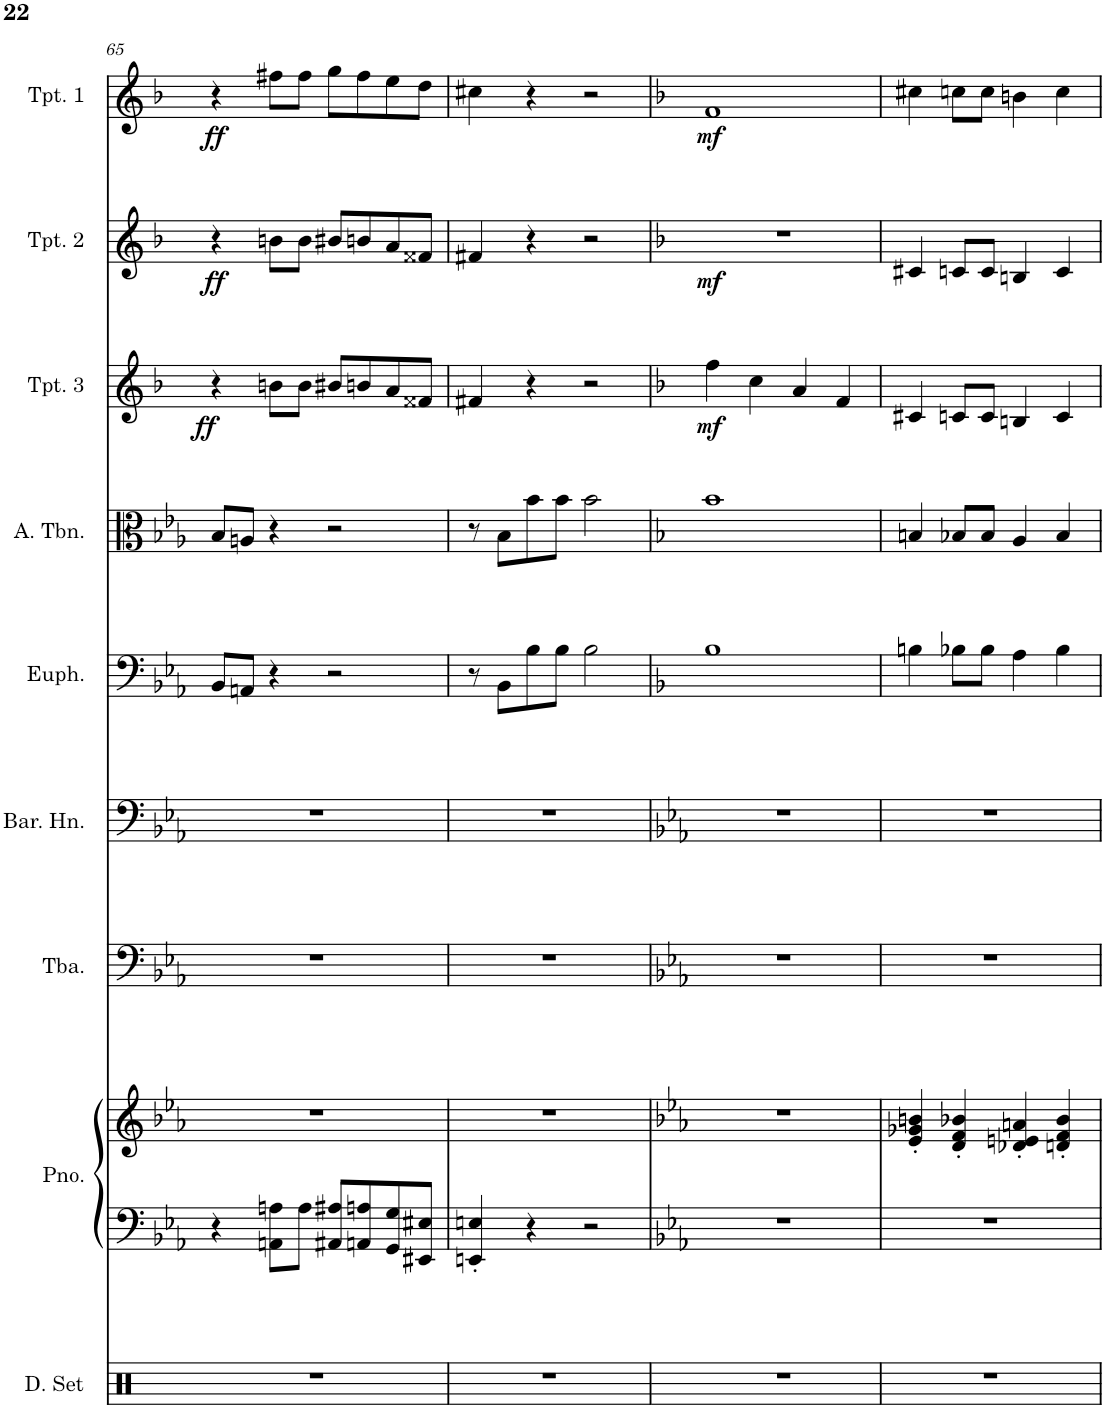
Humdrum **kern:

**kern	**kern	**kern	**kern	**kern	**kern	**kern	**kern	**dynam	**kern	**dynam	**kern	**dynam
*part9	*part8	*part8	*part7	*part6	*part5	*part4	*part3	*part3	*part2	*part2	*part1	*part1
*staff10	*staff9	*staff8	*staff7	*staff6	*staff5	*staff4	*staff3	*staff3	*staff2	*staff2	*staff1	*staff1
*I"Drumset	*I"Grand Piano	*	*I"Tuba	*I"Baritone Horn	*I"Euphonium	*I"Alto Trombone	*I"Trumpet 3	*	*I"Trumpet 2	*	*I"Trumpet 1	*
*I'D. Set	*I'Pno.	*	*I'Tba.	*I'Bar. Hn.	*I'Euph.	*I'A. Tbn.	*I'Tpt. 3	*	*I'Tpt. 2	*	*I'Tpt. 1	*
!!LO:PB:g=z
*clefX	*clefF4	*clefG2	*clefF4	*clefF4	*clefF4	*clefC3	*clefG2	*	*clefG2	*	*clefG2	*
*	*	*	*	*Trd4c7	*	*	*Trd1c2	*	*Trd1c2	*	*Trd1c2	*
*k[]	*k[b-e-a-]	*k[b-e-a-]	*k[b-e-a-]	*k[b-e-a-]	*k[b-e-a-]	*k[b-e-a-]	*k[b-]	*	*k[b-]	*	*k[b-]	*
*M4/4	*M4/4	*M4/4	*M4/4	*M4/4	*M4/4	*M4/4	*M4/4	*	*M4/4	*	*M4/4	*
=65	=65	=65	=65	=65	=65	=65	=65	=65	=65	=65	=65	=65
!	!	!	!	!	!	!	!	!LO:DY:b	!	!LO:DY:b	!	!LO:DY:b
1r	4r	1r	1r	1r	8BB-/L	8B-/L	4r	ff	4r	ff	4r	ff
.	.	.	.	.	8AAn/J	8An/J	.	.	.	.	.	.
.	8AAn\ 8An\L	.	.	.	4r	4r	8bn\L	.	8bn\L	.	8ff#X\L	.
.	8A\J	.	.	.	.	.	8b\J	.	8b\J	.	8ff#\J	.
.	8AA#X/ 8A#X/L	.	.	.	2r	2r	8b#X/L	.	8b#X/L	.	8gg\L	.
.	8AAn/ 8An/	.	.	.	.	.	8bn/	.	8bn/	.	8ff#\	.
.	8GG/ 8G/	.	.	.	.	.	8a/	.	8a/	.	8ee\	.
.	8EE#X/ 8E#X/J	.	.	.	.	.	8f##X/J	.	8f##X/J	.	8dd\J	.
=66	=66	=66	=66	=66	=66	=66	=66	=66	=66	=66	=66	=66
1r	4EEn/' 4En/'	1r	1r	1r	8r	8r	4f#X/	.	4f#X/	.	4cc#X\	.
.	.	.	.	.	8BB-\L	8B-\L	.	.	.	.	.	.
.	4r	.	.	.	8B-\	8b-\	4r	.	4r	.	4r	.
.	.	.	.	.	8B-\J	8b-\J	.	.	.	.	.	.
.	2r	.	.	.	2B-\	2b-\	2r	.	2r	.	2r	.
=67	=67	=67	=67	=67	=67	=67	=67	=67	=67	=67	=67	=67
*	*k[b-e-a-]	*k[b-e-a-]	*k[b-e-a-]	*k[b-e-a-]	*k[b-]	*k[b-]	*k[b-]	*	*k[b-]	*	*k[b-]	*
!	!	!	!	!	!	!	!	!LO:DY:b	!	!LO:DY:b	!	!LO:DY:b
1r	1r	1r	1r	1r	1B-	1b-	4ff\	mf	1r	mf	1f	mf
.	.	.	.	.	.	.	4cc\	.	.	.	.	.
.	.	.	.	.	.	.	4a/	.	.	.	.	.
.	.	.	.	.	.	.	4f/	.	.	.	.	.
=68	=68	=68	=68	=68	=68	=68	=68	=68	=68	=68	=68	=68
1r	1r	4e-/' 4g-X/' 4bn/'	1r	1r	4Bn\	4Bn/	4c#X/	.	4c#X/	.	4cc#X\	.
.	.	4d/' 4f/' 4b-X/'	.	.	8B-X\L	8B-X/L	8cn/L	.	8cn/L	.	8ccn\L	.
.	.	.	.	.	8B-\J	8B-/J	8c/J	.	8c/J	.	8cc\J	.
.	.	4d-X/' 4en/' 4an/'	.	.	4A\	4A/	4Bn/	.	4Bn/	.	4bn\	.
.	.	4dn/' 4f/' 4b-/'	.	.	4B-\	4B-/	4c/	.	4c/	.	4cc\	.
=	=	=	=	=	=	=	=	=	=	=	=	=
*-	*-	*-	*-	*-	*-	*-	*-	*-	*-	*-	*-	*-
